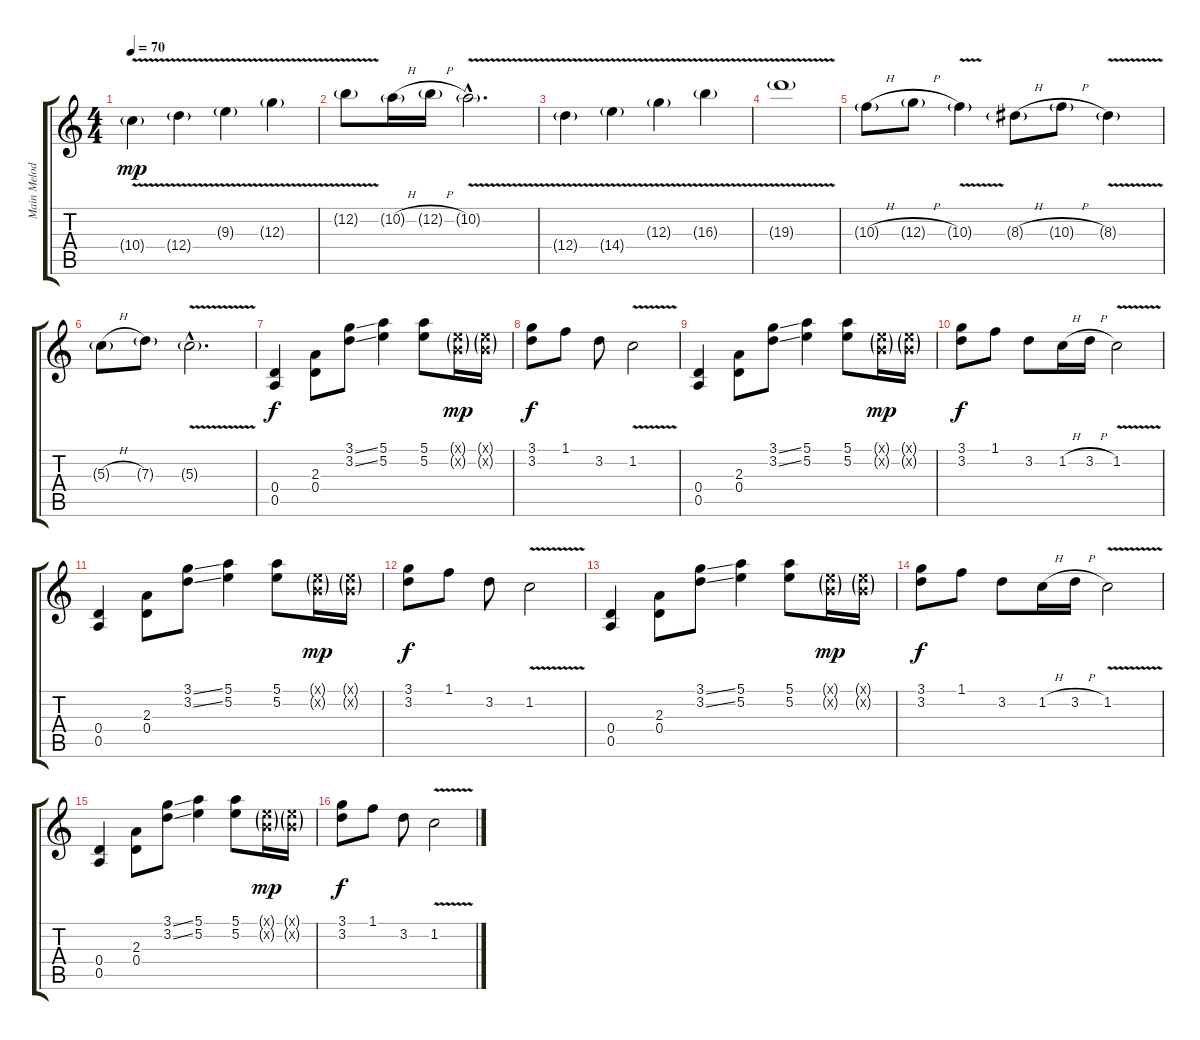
\track ("Main Melody" "Main Melod") {instrument electricguitarjazz}
\staff {score tabs}
\tuning (E4 B3 G3 D3 A2 E2) {hide}
\ts (4 4)
\tempo 70
\clef g2
\ks c
10.4{v g}.4{dy mp} 12.4{v g}.4 9.3{v g}.4 12.3{v g}.4 |
12.2{v g}.8 10.2{h g}.16 12.2{h g}.16 10.2{v g hac}.2{d} |
12.4{v g}.4 14.4{v g}.4 12.3{v g}.4 16.3{v g}.4 |
19.3{v g}.1 |
10.3{h g}.8 12.3{h g}.8 10.3{v g}.4 8.3{h g}.8 10.3{h g}.8 8.3{v g}.4 |
5.3{h g}.8 7.3{g}.8 5.3{v g hac}.2{d} |
(0.4 0.5).4{dy f} (2.3 0.4).8 (3.1{ss} 3.2{ss}).8 (5.1 5.2).4 (5.1 5.2).8 (0.1{g x} 0.2{g x}).16{dy mp} (0.1{g x} 0.2{g x}).16 |
(3.1 3.2).8{dy f} 1.1.8 3.2.8 1.2{v}.2 |
(0.4 0.5).4 (2.3 0.4).8 (3.1{ss} 3.2{ss}).8 (5.1 5.2).4 (5.1 5.2).8 (0.1{g x} 0.2{g x}).16{dy mp} (0.1{g x} 0.2{g x}).16 |
(3.1 3.2).8{dy f} 1.1.8 3.2.8 1.2{h}.16 3.2{h}.16 1.2{v}.2 |
(0.4 0.5).4 (2.3 0.4).8 (3.1{ss} 3.2{ss}).8 (5.1 5.2).4 (5.1 5.2).8 (0.1{g x} 0.2{g x}).16{dy mp} (0.1{g x} 0.2{g x}).16 |
(3.1 3.2).8{dy f} 1.1.8 3.2.8 1.2{v}.2 |
(0.4 0.5).4 (2.3 0.4).8 (3.1{ss} 3.2{ss}).8 (5.1 5.2).4 (5.1 5.2).8 (0.1{g x} 0.2{g x}).16{dy mp} (0.1{g x} 0.2{g x}).16 |
(3.1 3.2).8{dy f} 1.1.8 3.2.8 1.2{h}.16 3.2{h}.16 1.2{v}.2 |
(0.4 0.5).4 (2.3 0.4).8 (3.1{ss} 3.2{ss}).8 (5.1 5.2).4 (5.1 5.2).8 (0.1{g x} 0.2{g x}).16{dy mp} (0.1{g x} 0.2{g x}).16 |
(3.1 3.2).8{dy f} 1.1.8 3.2.8 1.2{v}.2
